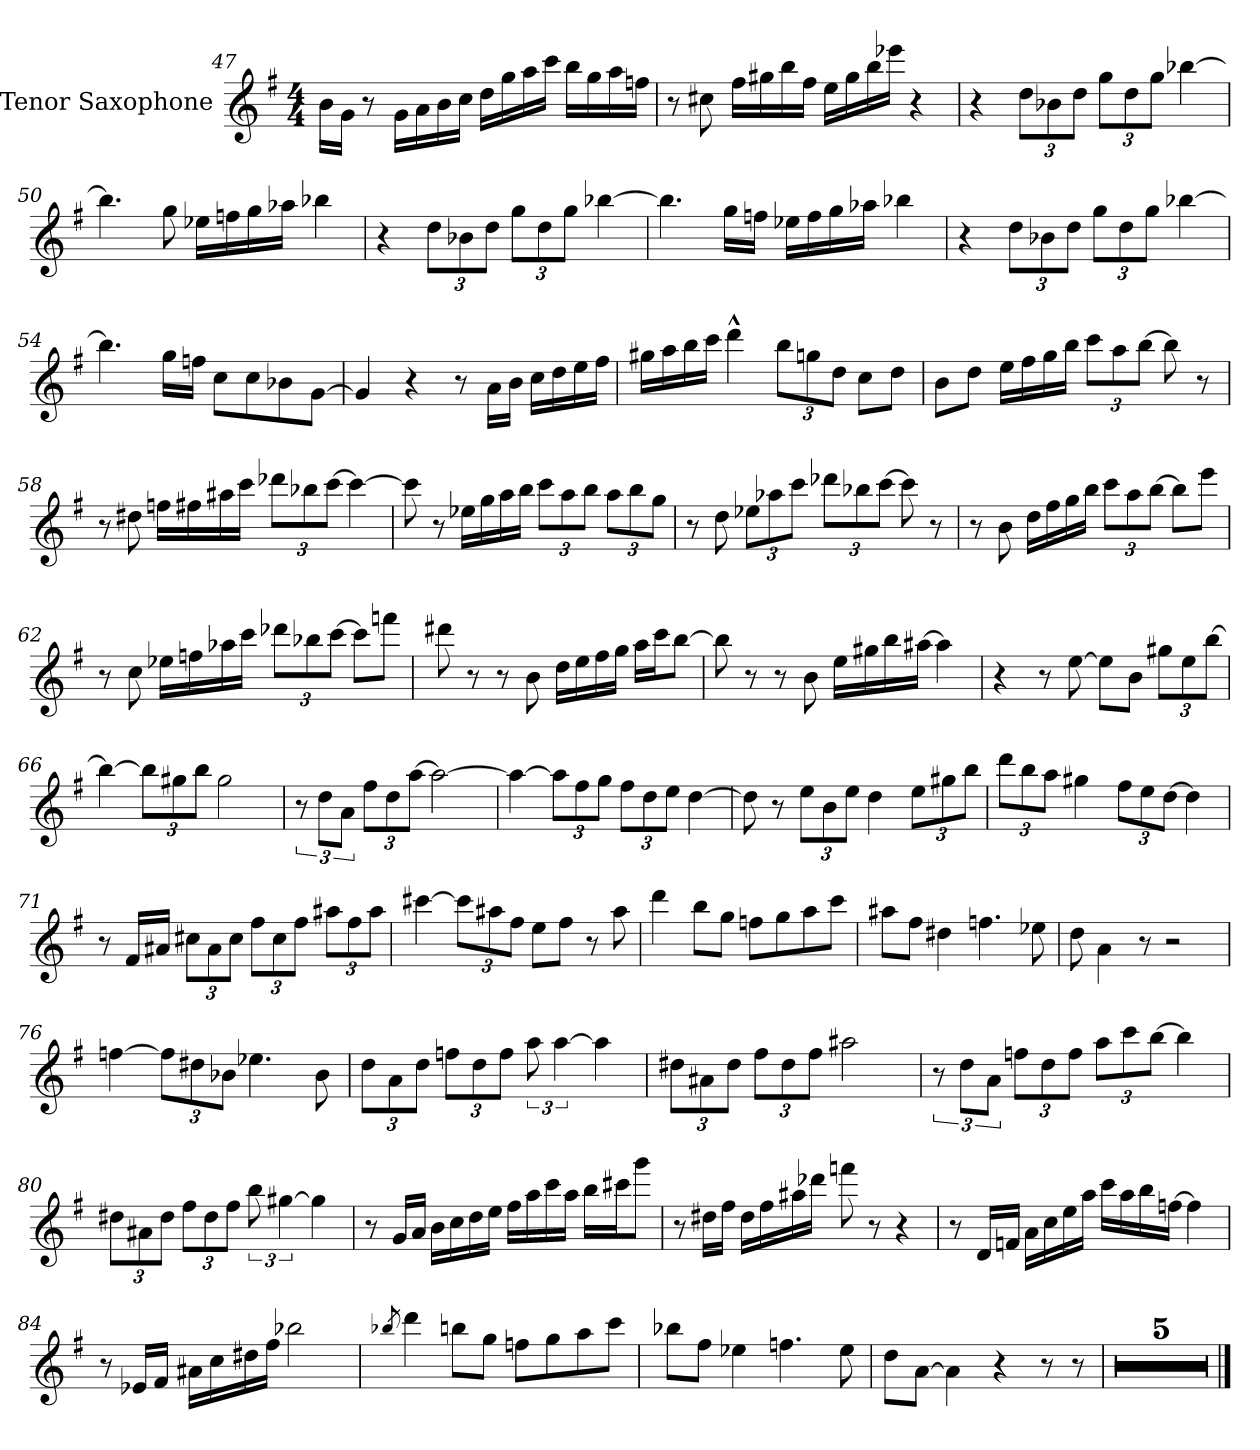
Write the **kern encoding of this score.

**kern
*part1
*staff1
*I"Tenor Saxophone
*I'T. Sax.
*clefG2
*ITrd8c14
*k[f#]
*M4/4
=47
16B\LL
16G\JJ
8r
16G\LL
16A\
16B\
16c\JJ
16d\LL
16g\
16a\
16cc\JJ
16b\LL
16g\
16a\
16fn\JJ
=48
8r
8c#X\
16f#\LL
16g#X\
16b\
16f#\JJ
16e\LL
16g#\
16b\
16ee-X\JJ
4r
=49
4r
*Xbrackettup
12d\L
12B-X\
12d\J
12g\L
12d\
12g\J
[4b-X\
=50
*MM196
4.b-\]
8g\
16e-X\LL
16fn\
16g\
16a-X\JJ
4b-X\
=51
4r
12d\L
12B-X\
12d\J
12g\L
12d\
12g\J
[4b-X\
=52
4.b-\]
16g\LL
16fn\JJ
16e-X\LL
16f\
16g\
16a-X\JJ
4b-X\
=53
4r
12d\L
12B-X\
12d\J
12g\L
12d\
12g\J
[4b-X\
=54
*MM187
4.b-\]
16g\LL
16fn\JJ
8c\L
8c\
8B-X\
[8G\J
=55
4G/]
4r
8r
16A\LL
16B\JJ
16c\LL
16d\
16e\
16f#\JJ
=56
16g#X\LL
16a\
16b\
16cc\JJ
*MM195
4dd^^\
12b\L
12gn\
12d\J
8c\L
8d\J
=57
8B\L
8d\J
16e\LL
16f#\
16g\
16b\JJ
12cc\L
12a\
[12b\J
8b\]
8r
=58
8r
8d#X\
16fn\LL
16f#X\
16a#X\
16cc\JJ
12dd-X\L
12b-X\
[12cc\J
4cc\_
=59
8cc\]
8r
16e-X\LL
16g\
16a\
16b\JJ
12cc\L
12a\
12b\J
12a\L
12b\
12g\J
=60
8r
8d\
12e-X\L
12a-X\
12cc\J
12dd-X\L
12b-X\
[12cc\J
8cc\]
8r
=61
8r
8B\
16d\LL
16f#\
16g\
16b\JJ
12cc\L
12a\
[12b\J
8b\L]
8ee\J
=62
*MM190
8r
8c\
16e-X\LL
16fn\
16a-X\
16cc\JJ
12dd-X\L
12b-X\
[12cc\J
8cc\L]
8ffn\J
=63
8dd#X\
8r
8r
8B\
16d\LL
16e\
16f#\
16g\JJ
16a\LL
16cc\J
[8b\J
=64
8b\]
8r
8r
8B\
16e\LL
16g#X\
16b\
[16a#X\JJ
4a#\]
=65
*MM160
4r
8r
*MM187
[8e\
8e\L]
8B\J
12g#X\L
12e\
[12b\J
=66
4b\_
12b\L]
12g#X\
12b\J
2g#\
=67
*brackettup
12r
12d\L
12A\J
*Xbrackettup
12f#\L
12d\
[12a\J
2a\_
=68
4a\_
12a\L]
12f#\
12g\J
12f#\L
12d\
12e\J
[4d\
=69
8d\]
8r
*MM190
12e\L
12B\
12e\J
4d\
12e\L
12g#X\
12b\J
=70
12dd\L
12b\
12a\J
4g#X\
12f#\L
12e\
[12d\J
4d\]
=71
8r
16F#/LL
16A#X/JJ
12c#X\L
12A#\
12c#\J
12f#\L
12c#\
12f#\J
12a#X\L
12f#\
12a#\J
=72
[4cc#X\
12cc#\L]
12a#X\
12f#\J
8e\L
8f#\J
8r
8a#\
=73
4dd\
8b\L
8g\J
8fn\L
8g\
8a\
8cc\J
=74
8a#X\L
8f#\J
4d#X\
4.fn\
8e-X\
=75
8d\
4A\
8r
2r
=76
[4fn\
12f\L]
12d#X\
12B-X\J
4.e-X\
8B-\
=77
12d\L
12A\
12d\J
12fn\L
12d\
12f\J
*brackettup
12a\
[6a\
4a\]
=78
*Xbrackettup
12d#X\L
12A#X\
12d#\J
12f#\L
12d#\
12f#\J
2a#X\
=79
*brackettup
*MM196
12r
12d\L
12A\J
*Xbrackettup
12fn\L
12d\
12f\J
12a\L
12cc\
[12b\J
4b\]
=80
12d#X\L
12A#X\
12d#\J
12f#\L
12d#\
12f#\J
*brackettup
12b\
[6g#X\
4g#\]
=81
*MM190
8r
16G/LL
16A/JJ
16B\LL
16c\
16d\
16e\JJ
16f#\LL
16a\
16cc\
16a\JJ
16b\LL
16cc#X\J
8gg\J
=82
8r
16d#X\LL
16f#\JJ
16d#\LL
16f#\
16a#X\
16dd-X\JJ
8ffn\
8r
4r
=83
8r
16D/LL
16Fn/JJ
16A\LL
16c\
16e\
16a\JJ
16cc\LL
16a\
16b\
[16fn\JJ
4f\]
=84
8r
16E-X/LL
16F#/JJ
16A#X\LL
16c\
16d#X\
16f#\JJ
2b-X\
=85
*MM191
8qb-X/
4dd\
8bn\L
8g\J
8fn\L
8g\
8a\
8cc\J
=86
8b-X\L
8f#\J
4e-X\
4.fn\
8e-\
=87
8d\L
[8A\J
4A\]
4r
8r
8r
=88
1r
=89
1r
=90
1r
=91
1r
=92
1r
==
*-
